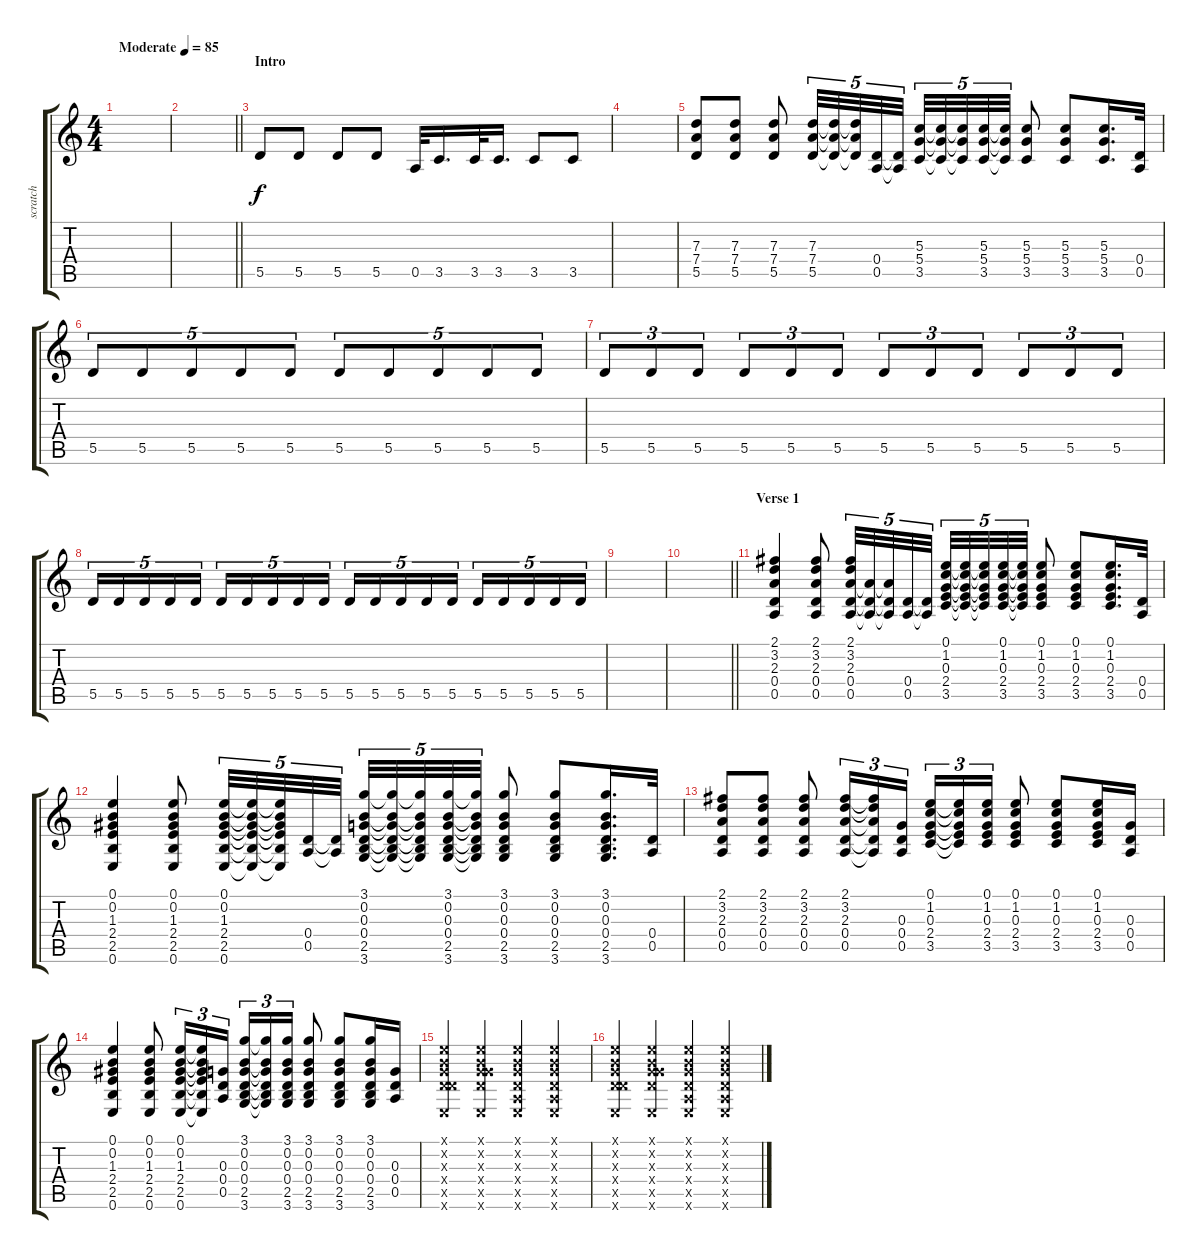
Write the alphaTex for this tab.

\track ("scratch" "scratch") {mute instrument overdrivenguitar}
\staff {score tabs}
\tuning (E4 B3 G3 D3 A2 E2) {hide}
\ts (4 4)
\tempo (85 "Moderate")
\clef g2
\ks c
|
\barLineRight lightlight
|
\section ("" "Intro")
5.5.8 5.5.8 5.5.8 5.5.8 0.5.32 3.5.16{d} 3.5.32 3.5.16{d} 3.5.8 3.5.8 |
|
(7.3 7.4 5.5).8 (7.3 7.4 5.5).8 (7.3 7.4 5.5).8 (7.3 7.4 5.5).32{tu (5 4)} (7.3{t} 7.4{t} 5.5{t}).32{tu (5 4)} (7.3{t} 7.4{t} 5.5{t}).32{tu (5 4)} (0.4 0.5).32{tu (5 4)} (0.4{t} 0.5{t}).32{tu (5 4)} (5.3 5.4 3.5).32{tu (5 4)} (5.3{t} 5.4{t} 3.5{t}).32{tu (5 4)} (5.3{t} 5.4{t} 3.5{t}).32{tu (5 4)} (5.3 5.4 3.5).32{tu (5 4)} (5.3{t} 5.4{t} 3.5{t}).32{tu (5 4)} (5.3 5.4 3.5).8 (5.3 5.4 3.5).8 (5.3 5.4 3.5).16{d} (0.4 0.5).32 |
5.5.8{tu (5 4)} 5.5.8{tu (5 4)} 5.5.8{tu (5 4)} 5.5.8{tu (5 4)} 5.5.8{tu (5 4)} 5.5.8{tu (5 4)} 5.5.8{tu (5 4)} 5.5.8{tu (5 4)} 5.5.8{tu (5 4)} 5.5.8{tu (5 4)} |
5.5.8{tu (3 2)} 5.5.8{tu (3 2)} 5.5.8{tu (3 2)} 5.5.8{tu (3 2)} 5.5.8{tu (3 2)} 5.5.8{tu (3 2)} 5.5.8{tu (3 2)} 5.5.8{tu (3 2)} 5.5.8{tu (3 2)} 5.5.8{tu (3 2)} 5.5.8{tu (3 2)} 5.5.8{tu (3 2)} |
5.5.16{tu (5 4)} 5.5.16{tu (5 4)} 5.5.16{tu (5 4)} 5.5.16{tu (5 4)} 5.5.16{tu (5 4)} 5.5.16{tu (5 4)} 5.5.16{tu (5 4)} 5.5.16{tu (5 4)} 5.5.16{tu (5 4)} 5.5.16{tu (5 4)} 5.5.16{tu (5 4)} 5.5.16{tu (5 4)} 5.5.16{tu (5 4)} 5.5.16{tu (5 4)} 5.5.16{tu (5 4)} 5.5.16{tu (5 4)} 5.5.16{tu (5 4)} 5.5.16{tu (5 4)} 5.5.16{tu (5 4)} 5.5.16{tu (5 4)} |
|
\barLineRight lightlight
|
\section ("" "Verse 1")
(2.1 3.2 2.3 0.4 0.5).4 (2.1 3.2 2.3 0.4 0.5).8 (2.1 3.2 2.3 0.4 0.5).32{tu (5 4)} (2.3{t} 0.4{t} 0.5{t}).32{tu (5 4)} (2.3{t} 0.4{t} 0.5{t}).32{tu (5 4)} (0.4 0.5).32{tu (5 4)} (0.4{t} 0.5{t}).32{tu (5 4)} (0.1 1.2 0.3 2.4 3.5).32{tu (5 4)} (0.1{t} 1.2{t} 0.3{t} 2.4{t} 3.5{t}).32{tu (5 4)} (0.1{t} 1.2{t} 0.3{t} 2.4{t} 3.5{t}).32{tu (5 4)} (0.1 1.2 0.3 2.4 3.5).32{tu (5 4)} (0.1{t} 1.2{t} 0.3{t} 2.4{t} 3.5{t}).32{tu (5 4)} (0.1 1.2 0.3 2.4 3.5).8 (0.1 1.2 0.3 2.4 3.5).8 (0.1 1.2 0.3 2.4 3.5).16{d} (0.4 0.5).32 |
(0.1 0.2 1.3 2.4 2.5 0.6).4 (0.1 0.2 1.3 2.4 2.5 0.6).8 (0.1 0.2 1.3 2.4 2.5 0.6).32{tu (5 4)} (0.1{t} 0.2{t} 1.3{t} 2.4{t} 2.5{t} 0.6{t}).32{tu (5 4)} (0.1{t} 0.2{t} 1.3{t} 2.4{t} 2.5{t} 0.6{t}).32{tu (5 4)} (0.4 0.5).32{tu (5 4)} (0.4{t} 0.5{t}).32{tu (5 4)} (3.1 0.2 0.3 0.4 2.5 3.6).32{tu (5 4)} (3.1{t} 0.2{t} 0.3{t} 0.4{t} 2.5{t} 3.6{t}).32{tu (5 4)} (3.1{t} 0.2{t} 0.3{t} 0.4{t} 2.5{t} 3.6{t}).32{tu (5 4)} (3.1 0.2 0.3 0.4 2.5 3.6).32{tu (5 4)} (3.1{t} 0.2{t} 0.3{t} 0.4{t} 2.5{t} 3.6{t}).32{tu (5 4)} (3.1 0.2 0.3 0.4 2.5 3.6).8 (3.1 0.2 0.3 0.4 2.5 3.6).8 (3.1 0.2 0.3 0.4 2.5 3.6).16{d} (0.4 0.5).32 |
(2.1 3.2 2.3 0.4 0.5).8 (2.1 3.2 2.3 0.4 0.5).8 (2.1 3.2 2.3 0.4 0.5).8 (2.1 3.2 2.3 0.4 0.5).16{tu (3 2)} (2.1{t} 3.2{t} 2.3{t} 0.4{t} 0.5{t}).16{tu (3 2)} (0.3 0.4 0.5).16{tu (3 2)} (0.1 1.2 0.3 2.4 3.5).16{tu (3 2)} (0.1{t} 1.2{t} 0.3{t} 2.4{t} 3.5{t}).16{tu (3 2)} (0.1 1.2 0.3 2.4 3.5).16{tu (3 2)} (0.1 1.2 0.3 2.4 3.5).8 (0.1 1.2 0.3 2.4 3.5).8 (0.1 1.2 0.3 2.4 3.5).16 (0.3 0.4 0.5).16 |
(0.1 0.2 1.3 2.4 2.5 0.6).4 (0.1 0.2 1.3 2.4 2.5 0.6).8 (0.1 0.2 1.3 2.4 2.5 0.6).16{tu (3 2)} (0.1{t} 0.2{t} 1.3{t} 2.4{t} 2.5{t} 0.6{t}).16{tu (3 2)} (0.3 0.4 0.5).16{tu (3 2)} (3.1 0.2 0.3 0.4 2.5 3.6).16{tu (3 2)} (3.1{t} 0.2{t} 0.3{t} 0.4{t} 2.5{t} 3.6{t}).16{tu (3 2)} (3.1 0.2 0.3 0.4 2.5 3.6).16{tu (3 2)} (3.1 0.2 0.3 0.4 2.5 3.6).8 (3.1 0.2 0.3 0.4 2.5 3.6).8 (3.1 0.2 0.3 0.4 2.5 3.6).16 (0.3 0.4 0.5).16 |
(0.1{x} 0.2{x} 0.3{x} 0.4{x} 5.5{x} 0.6{x}).4 (0.1{x} 0.2{x} 0.3{x} 5.4{x} 5.5{x} 0.6{x}).4 (0.1{x} 0.2{x} 0.3{x} 0.4{x} 0.5{x} 0.6{x}).4 (0.1{x} 0.2{x} 0.3{x} 0.4{x} 0.5{x} 0.6{x}).4 |
(0.1{x} 0.2{x} 0.3{x} 0.4{x} 5.5{x} 0.6{x}).4 (0.1{x} 0.2{x} 0.3{x} 5.4{x} 5.5{x} 0.6{x}).4 (0.1{x} 0.2{x} 0.3{x} 0.4{x} 0.5{x} 0.6{x}).4 (0.1{x} 0.2{x} 0.3{x} 0.4{x} 0.5{x} 0.6{x}).4
